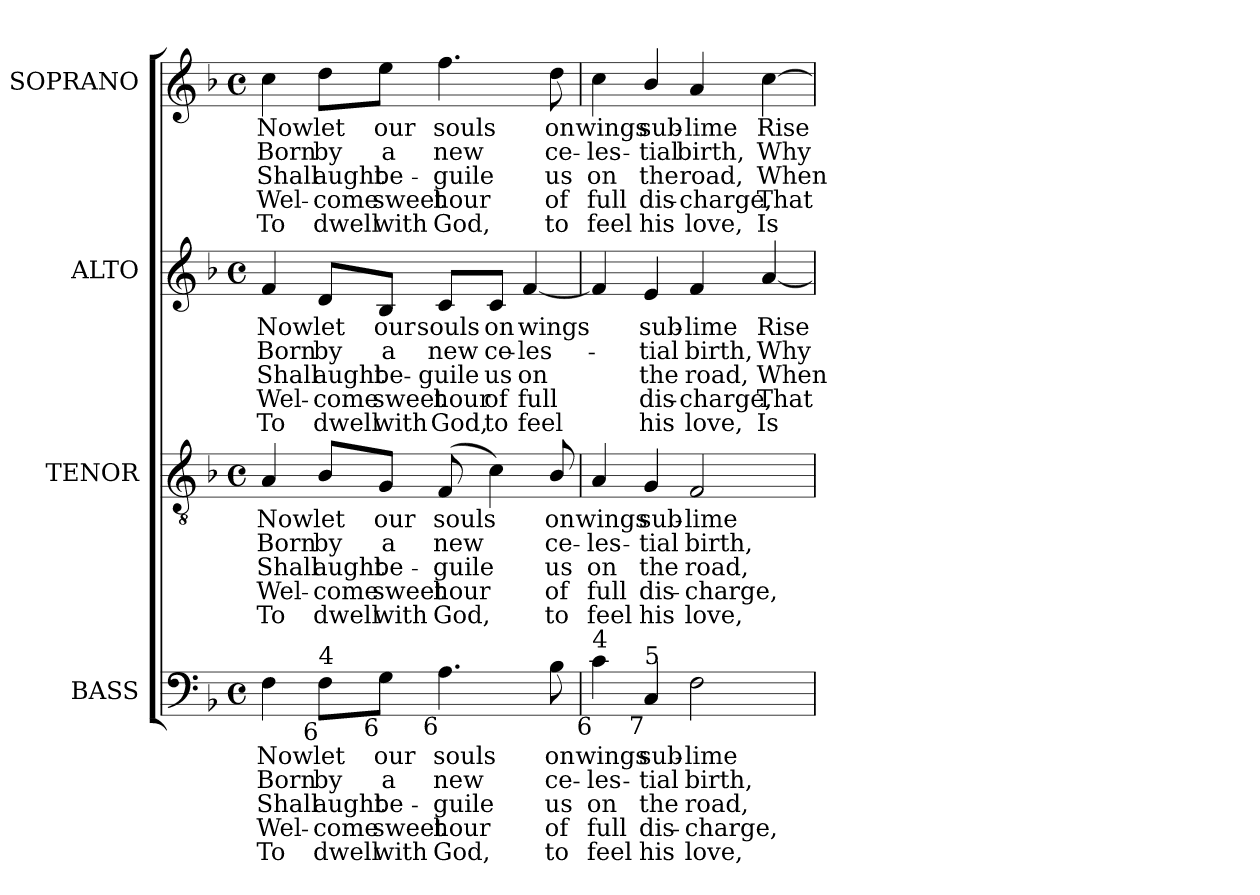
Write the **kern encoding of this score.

**kern	**text	**text	**text	**text	**text	**kern	**text	**text	**text	**text	**text	**kern	**text	**text	**text	**text	**text	**kern	**text	**text	**text	**text	**text
*part4	*part4	*part4	*part4	*part4	*part4	*part3	*part3	*part3	*part3	*part3	*part3	*part2	*part2	*part2	*part2	*part2	*part2	*part1	*part1	*part1	*part1	*part1	*part1
*staff4	*staff4	*staff4	*staff4	*staff4	*staff4	*staff3	*staff3	*staff3	*staff3	*staff3	*staff3	*staff2	*staff2	*staff2	*staff2	*staff2	*staff2	*staff1	*staff1	*staff1	*staff1	*staff1	*staff1
*I"BASS	*	*	*	*	*	*I"TENOR	*	*	*	*	*	*I"ALTO	*	*	*	*	*	*I"SOPRANO	*	*	*	*	*
*I'B.	*	*	*	*	*	*I'T.	*	*	*	*	*	*I'A.	*	*	*	*	*	*I'S.	*	*	*	*	*
!!LO:PB:g=z
*clefF4	*	*	*	*	*	*clefGv2	*	*	*	*	*	*clefG2	*	*	*	*	*	*clefG2	*	*	*	*	*
*	*	*	*	*	*	*ITrd7c12	*	*	*	*	*	*	*	*	*	*	*	*	*	*	*	*	*
*k[b-]	*	*	*	*	*	*k[b-]	*	*	*	*	*	*k[b-]	*	*	*	*	*	*k[b-]	*	*	*	*	*
*F:	*	*	*	*	*	*F:	*	*	*	*	*	*F:	*	*	*	*	*	*F:	*	*	*	*	*
*M4/4	*	*	*	*	*	*M4/4	*	*	*	*	*	*M4/4	*	*	*	*	*	*M4/4	*	*	*	*	*
*met(c)	*	*	*	*	*	*met(c)	*	*	*	*	*	*met(c)	*	*	*	*	*	*met(c)	*	*	*	*	*
=1	=1	=1	=1	=1	=1	=1	=1	=1	=1	=1	=1	=1	=1	=1	=1	=1	=1	=1	=1	=1	=1	=1	=1
!	!LO:LY:b:color=#000000	!LO:LY:b:color=#000000	!LO:LY:b:color=#000000	!LO:LY:b:color=#000000	!LO:LY:b:color=#000000	!	!	!	!	!	!	!	!	!	!	!	!	!	!	!	!	!	!
!	!	!	!	!	!	!	!LO:LY:b:color=#000000	!LO:LY:b:color=#000000	!LO:LY:b:color=#000000	!LO:LY:b:color=#000000	!LO:LY:b:color=#000000	!	!	!	!	!	!	!	!	!	!	!	!
!	!	!	!	!	!	!	!	!	!	!	!	!	!LO:LY:b:color=#000000	!LO:LY:b:color=#000000	!LO:LY:b:color=#000000	!LO:LY:b:color=#000000	!LO:LY:b:color=#000000	!	!	!	!	!	!
!	!	!	!	!	!	!	!	!	!	!	!	!	!	!	!	!	!	!	!LO:LY:b:color=#000000	!LO:LY:b:color=#000000	!LO:LY:b:color=#000000	!LO:LY:b:color=#000000	!LO:LY:b:color=#000000
4Fi\	Now	Born	Shall	Wel-	-To	4AAi/	Now	Born	Shall	Wel-	-To	4fi/	Now	Born	Shall	Wel-	-To	4cci\	Now	Born	Shall	Wel-	-To
!	!LO:LY:b:color=#000000	!LO:LY:b:color=#000000	!LO:LY:b:color=#000000	!LO:LY:b:color=#000000	!LO:LY:b:color=#000000	!	!	!	!	!	!	!	!	!	!	!	!	!	!	!	!	!	!
!	!	!	!	!	!	!	!LO:LY:b:color=#000000	!LO:LY:b:color=#000000	!LO:LY:b:color=#000000	!LO:LY:b:color=#000000	!LO:LY:b:color=#000000	!	!	!	!	!	!	!	!	!	!	!	!
!	!	!	!	!	!	!	!	!	!	!	!	!	!LO:LY:b:color=#000000	!LO:LY:b:color=#000000	!LO:LY:b:color=#000000	!LO:LY:b:color=#000000	!LO:LY:b:color=#000000	!	!	!	!	!	!
!LO:TX:b:rj:t=6	!	!	!	!	!	!	!	!	!	!	!	!	!	!	!	!	!	!	!	!	!	!	!
!LO:TX:t=4	!	!	!	!	!	!	!	!	!	!	!	!	!	!	!	!	!	!	!	!	!	!	!
!	!	!	!	!	!	!	!	!	!	!	!	!	!	!	!	!	!	!	!LO:LY:b:color=#000000	!LO:LY:b:color=#000000	!LO:LY:b:color=#000000	!LO:LY:b:color=#000000	!LO:LY:b:color=#000000
8Fi\L	let	by	aught	come	dwell	8BB-i/L	let	by	aught	come	dwell	8di/L	let	by	aught	come	dwell	8ddi\L	let	by	aught	come	dwell
!	!LO:LY:b:color=#000000	!LO:LY:b:color=#000000	!LO:LY:b:color=#000000	!LO:LY:b:color=#000000	!LO:LY:b:color=#000000	!	!	!	!	!	!	!	!	!	!	!	!	!	!	!	!	!	!
!	!	!	!	!	!	!	!LO:LY:b:color=#000000	!LO:LY:b:color=#000000	!LO:LY:b:color=#000000	!LO:LY:b:color=#000000	!LO:LY:b:color=#000000	!	!	!	!	!	!	!	!	!	!	!	!
!	!	!	!	!	!	!	!	!	!	!	!	!	!LO:LY:b:color=#000000	!LO:LY:b:color=#000000	!LO:LY:b:color=#000000	!LO:LY:b:color=#000000	!LO:LY:b:color=#000000	!	!	!	!	!	!
!LO:TX:b:rj:t=6	!	!	!	!	!	!	!	!	!	!	!	!	!	!	!	!	!	!	!	!	!	!	!
!	!	!	!	!	!	!	!	!	!	!	!	!	!	!	!	!	!	!	!LO:LY:b:color=#000000	!LO:LY:b:color=#000000	!LO:LY:b:color=#000000	!LO:LY:b:color=#000000	!LO:LY:b:color=#000000
8Gi\J	our	a	be-	-sweet	with	8GGi/J	our	a	be-	-sweet	with	8B-i/J	our	a	be-	-sweet	with	8eei\J	our	a	be-	-sweet	with
!	!LO:LY:b:color=#000000	!LO:LY:b:color=#000000	!LO:LY:b:color=#000000	!LO:LY:b:color=#000000	!LO:LY:b:color=#000000	!	!	!	!	!	!	!	!	!	!	!	!	!	!	!	!	!	!
!	!	!	!	!	!	!	!LO:LY:b:color=#000000	!LO:LY:b:color=#000000	!LO:LY:b:color=#000000	!LO:LY:b:color=#000000	!LO:LY:b:color=#000000	!	!	!	!	!	!	!	!	!	!	!	!
!	!	!	!	!	!	!	!	!	!	!	!	!	!LO:LY:b:color=#000000	!LO:LY:b:color=#000000	!LO:LY:b:color=#000000	!LO:LY:b:color=#000000	!LO:LY:b:color=#000000	!	!	!	!	!	!
!LO:TX:b:rj:t=6	!	!	!	!	!	!	!	!	!	!	!	!	!	!	!	!	!	!	!	!	!	!	!
!	!	!	!	!	!	!	!	!	!	!	!	!	!	!	!	!	!	!	!LO:LY:b:color=#000000	!LO:LY:b:color=#000000	!LO:LY:b:color=#000000	!LO:LY:b:color=#000000	!LO:LY:b:color=#000000
4.Ai\	souls	new	guile	hour	God,	(8FFi/	souls	new	guile	hour	God,	8ci/L	souls	new	guile	hour	God,	4.ffi\	souls	new	guile	hour	God,
!	!	!	!	!	!	!	!	!	!	!	!	!	!LO:LY:b:color=#000000	!LO:LY:b:color=#000000	!LO:LY:b:color=#000000	!LO:LY:b:color=#000000	!LO:LY:b:color=#000000	!	!	!	!	!	!
.	.	.	.	.	.	4Ci\)	.	.	.	.	.	8ci/J	on	ce-	us	of	to	.	.	.	.	.	.
!	!	!	!	!	!	!	!	!	!	!	!	!	!LO:LY:b:color=#000000	!LO:LY:b:color=#000000	!LO:LY:b:color=#000000	!LO:LY:b:color=#000000	!LO:LY:b:color=#000000	!	!	!	!	!	!
.	.	.	.	.	.	.	.	.	.	.	.	[4fi/	wings	-les-	on	full	feel	.	.	.	.	.	.
!	!LO:LY:b:color=#000000	!LO:LY:b:color=#000000	!LO:LY:b:color=#000000	!LO:LY:b:color=#000000	!LO:LY:b:color=#000000	!	!	!	!	!	!	!	!	!	!	!	!	!	!	!	!	!	!
!	!	!	!	!	!	!	!LO:LY:b:color=#000000	!LO:LY:b:color=#000000	!LO:LY:b:color=#000000	!LO:LY:b:color=#000000	!LO:LY:b:color=#000000	!	!	!	!	!	!	!	!	!	!	!	!
!	!	!	!	!	!	!	!	!	!	!	!	!	!	!	!	!	!	!	!LO:LY:b:color=#000000	!LO:LY:b:color=#000000	!LO:LY:b:color=#000000	!LO:LY:b:color=#000000	!LO:LY:b:color=#000000
8B-i\	on	ce-	us	of	to	8BB-i/	on	ce-	us	of	to	.	.	.	.	.	.	8ddi\	on	ce-	us	of	to
=2	=2	=2	=2	=2	=2	=2	=2	=2	=2	=2	=2	=2	=2	=2	=2	=2	=2	=2	=2	=2	=2	=2	=2
!	!LO:LY:b:color=#000000	!LO:LY:b:color=#000000	!LO:LY:b:color=#000000	!LO:LY:b:color=#000000	!LO:LY:b:color=#000000	!	!	!	!	!	!	!	!	!	!	!	!	!	!	!	!	!	!
!	!	!	!	!	!	!	!LO:LY:b:color=#000000	!LO:LY:b:color=#000000	!LO:LY:b:color=#000000	!LO:LY:b:color=#000000	!LO:LY:b:color=#000000	!	!	!	!	!	!	!	!	!	!	!	!
!LO:TX:b:rj:t=6	!	!	!	!	!	!	!	!	!	!	!	!	!	!	!	!	!	!	!	!	!	!	!
!LO:TX:t=4	!	!	!	!	!	!	!	!	!	!	!	!	!	!	!	!	!	!	!	!	!	!	!
!	!	!	!	!	!	!	!	!	!	!	!	!	!	!	!	!	!	!	!LO:LY:b:color=#000000	!LO:LY:b:color=#000000	!LO:LY:b:color=#000000	!LO:LY:b:color=#000000	!LO:LY:b:color=#000000
4ci\	wings	-les-	on	full	feel	4AAi/	wings	-les-	on	full	feel	4fi/]	.	.	.	.	.	4cci\	wings	-les-	on	full	feel
!	!LO:LY:b:color=#000000	!LO:LY:b:color=#000000	!LO:LY:b:color=#000000	!LO:LY:b:color=#000000	!LO:LY:b:color=#000000	!	!	!	!	!	!	!	!	!	!	!	!	!	!	!	!	!	!
!	!	!	!	!	!	!	!LO:LY:b:color=#000000	!LO:LY:b:color=#000000	!LO:LY:b:color=#000000	!LO:LY:b:color=#000000	!LO:LY:b:color=#000000	!	!	!	!	!	!	!	!	!	!	!	!
!	!	!	!	!	!	!	!	!	!	!	!	!	!LO:LY:b:color=#000000	!LO:LY:b:color=#000000	!LO:LY:b:color=#000000	!LO:LY:b:color=#000000	!LO:LY:b:color=#000000	!	!	!	!	!	!
!LO:TX:b:rj:t=7	!	!	!	!	!	!	!	!	!	!	!	!	!	!	!	!	!	!	!	!	!	!	!
!LO:TX:t=5	!	!	!	!	!	!	!	!	!	!	!	!	!	!	!	!	!	!	!	!	!	!	!
!	!	!	!	!	!	!	!	!	!	!	!	!	!	!	!	!	!	!	!LO:LY:b:color=#000000	!LO:LY:b:color=#000000	!LO:LY:b:color=#000000	!LO:LY:b:color=#000000	!LO:LY:b:color=#000000
4Ci/	sub-	-tial	the	dis-	-his	4GGi/	sub-	-tial	the	dis-	-his	4ei/	sub-	-tial	the	dis-	-his	4b-i/	sub-	-tial	the	dis-	-his
!	!LO:LY:b:color=#000000	!LO:LY:b:color=#000000	!LO:LY:b:color=#000000	!LO:LY:b:color=#000000	!LO:LY:b:color=#000000	!	!	!	!	!	!	!	!	!	!	!	!	!	!	!	!	!	!
!	!	!	!	!	!	!	!LO:LY:b:color=#000000	!LO:LY:b:color=#000000	!LO:LY:b:color=#000000	!LO:LY:b:color=#000000	!LO:LY:b:color=#000000	!	!	!	!	!	!	!	!	!	!	!	!
!	!	!	!	!	!	!	!	!	!	!	!	!	!LO:LY:b:color=#000000	!LO:LY:b:color=#000000	!LO:LY:b:color=#000000	!LO:LY:b:color=#000000	!LO:LY:b:color=#000000	!	!	!	!	!	!
!	!	!	!	!	!	!	!	!	!	!	!	!	!	!	!	!	!	!	!LO:LY:b:color=#000000	!LO:LY:b:color=#000000	!LO:LY:b:color=#000000	!LO:LY:b:color=#000000	!LO:LY:b:color=#000000
2Fi\	-lime	birth,	road,	charge,	love,	2FFi/	-lime	birth,	road,	charge,	love,	4fi/	-lime	birth,	road,	charge,	love,	4ai/	-lime	birth,	road,	charge,	love,
!	!	!	!	!	!	!	!	!	!	!	!	!	!LO:LY:b:color=#000000	!LO:LY:b:color=#000000	!LO:LY:b:color=#000000	!LO:LY:b:color=#000000	!LO:LY:b:color=#000000	!	!	!	!	!	!
!	!	!	!	!	!	!	!	!	!	!	!	!	!	!	!	!	!	!	!LO:LY:b:color=#000000	!LO:LY:b:color=#000000	!LO:LY:b:color=#000000	!LO:LY:b:color=#000000	!LO:LY:b:color=#000000
.	.	.	.	.	.	.	.	.	.	.	.	[4ai/	Rise	Why	When	That	Is	[4cci\	Rise	Why	When	That	Is
=	=	=	=	=	=	=	=	=	=	=	=	=	=	=	=	=	=	=	=	=	=	=	=
*-	*-	*-	*-	*-	*-	*-	*-	*-	*-	*-	*-	*-	*-	*-	*-	*-	*-	*-	*-	*-	*-	*-	*-
